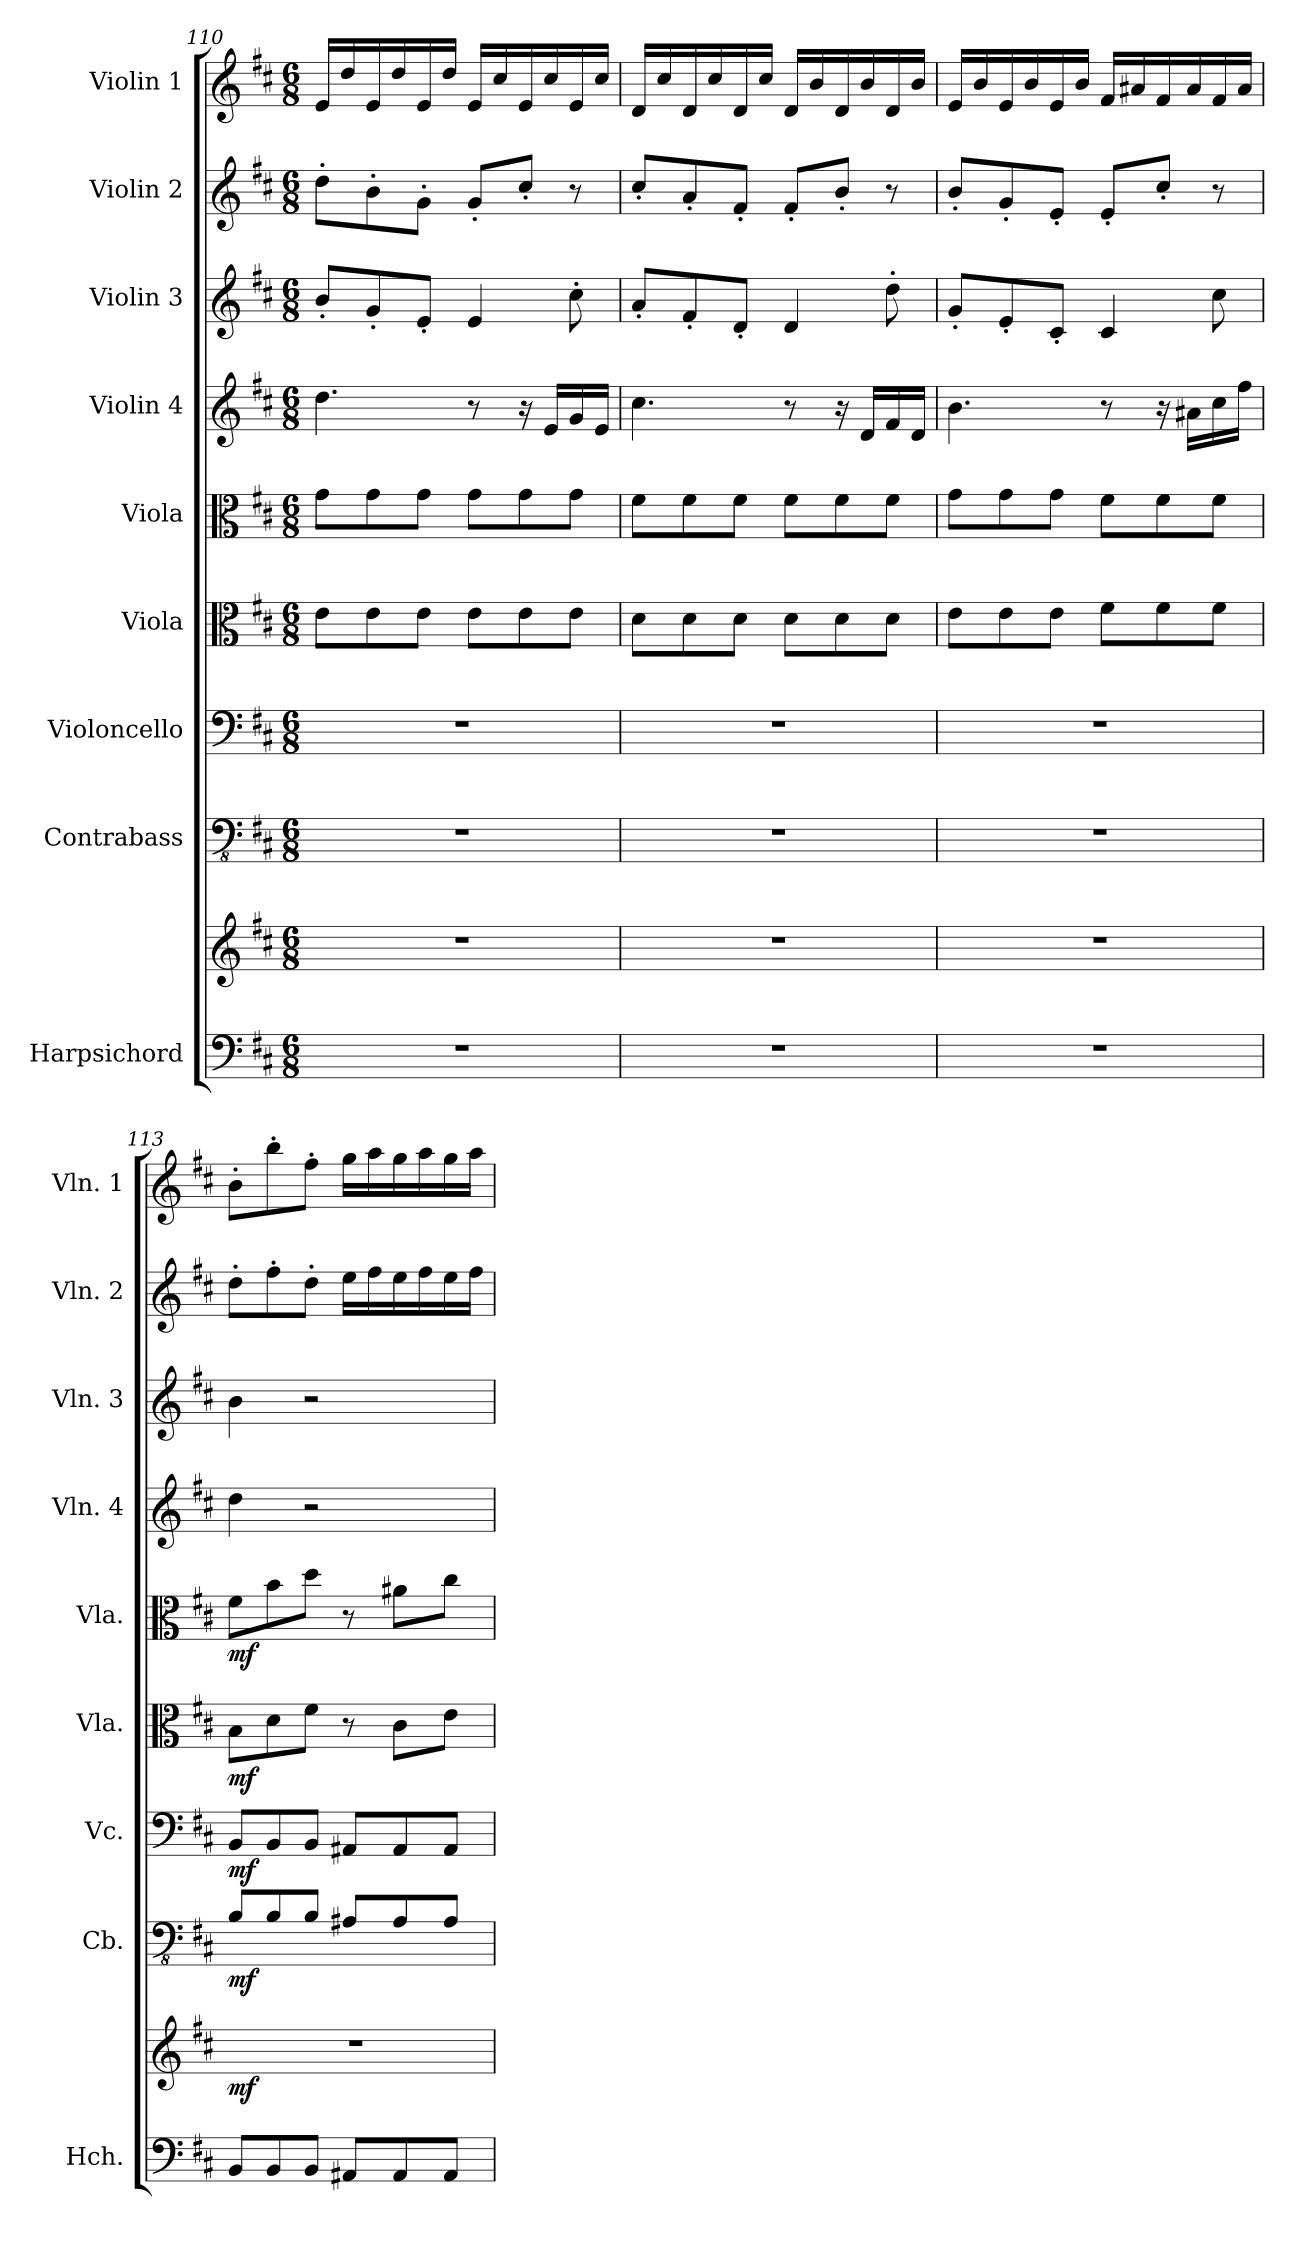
**kern	**kern	**dynam	**kern	**dynam	**kern	**dynam	**kern	**dynam	**kern	**dynam	**kern	**kern	**kern	**kern
*part9	*part9	*part9	*part8	*part8	*part7	*part7	*part6	*part6	*part5	*part5	*part4	*part3	*part2	*part1
*staff10	*staff9	*staff9/10	*staff8	*staff8	*staff7	*staff7	*staff6	*staff6	*staff5	*staff5	*staff4	*staff3	*staff2	*staff1
*I"Harpsichord	*	*	*I"Contrabass	*	*I"Violoncello	*	*I"Viola	*	*I"Viola	*	*I"Violin 4	*I"Violin 3	*I"Violin 2	*I"Violin 1
*I'Hch.	*	*	*I'Cb.	*	*I'Vc.	*	*I'Vla.	*	*I'Vla.	*	*I'Vln. 4	*I'Vln. 3	*I'Vln. 2	*I'Vln. 1
!!LO:PB:g=z
*clefF4	*clefG2	*	*clefFv4	*	*clefF4	*	*clefC3	*	*clefC3	*	*clefG2	*clefG2	*clefG2	*clefG2
*	*	*	*ITrd7c12	*	*	*	*	*	*	*	*	*	*	*
*k[f#c#]	*k[f#c#]	*	*k[f#c#]	*	*k[f#c#]	*	*k[f#c#]	*	*k[f#c#]	*	*k[f#c#]	*k[f#c#]	*k[f#c#]	*k[f#c#]
*M6/8	*M6/8	*	*M6/8	*	*M6/8	*	*M6/8	*	*M6/8	*	*M6/8	*M6/8	*M6/8	*M6/8
=110	=110	=110	=110	=110	=110	=110	=110	=110	=110	=110	=110	=110	=110	=110
2.r	2.r	.	2.r	.	2.r	.	8e\L	.	8g\L	.	4.dd\	8b'/L	8dd'\L	16e/LL
.	.	.	.	.	.	.	.	.	.	.	.	.	.	16dd/
.	.	.	.	.	.	.	8e\	.	8g\	.	.	8g'/	8b'\	16e/
.	.	.	.	.	.	.	.	.	.	.	.	.	.	16dd/
.	.	.	.	.	.	.	8e\J	.	8g\J	.	.	8e'/J	8g'\J	16e/
.	.	.	.	.	.	.	.	.	.	.	.	.	.	16dd/JJ
.	.	.	.	.	.	.	8e\L	.	8g\L	.	8r	4e/	8g'/L	16e/LL
.	.	.	.	.	.	.	.	.	.	.	.	.	.	16cc#/
.	.	.	.	.	.	.	8e\	.	8g\	.	16r	.	8cc#'/J	16e/
.	.	.	.	.	.	.	.	.	.	.	16e/LL	.	.	16cc#/
.	.	.	.	.	.	.	8e\J	.	8g\J	.	16g/	8cc#'\	8r	16e/
.	.	.	.	.	.	.	.	.	.	.	16e/JJ	.	.	16cc#/JJ
=111	=111	=111	=111	=111	=111	=111	=111	=111	=111	=111	=111	=111	=111	=111
2.r	2.r	.	2.r	.	2.r	.	8d\L	.	8f#\L	.	4.cc#\	8a'/L	8cc#'/L	16d/LL
.	.	.	.	.	.	.	.	.	.	.	.	.	.	16cc#/
.	.	.	.	.	.	.	8d\	.	8f#\	.	.	8f#'/	8a'/	16d/
.	.	.	.	.	.	.	.	.	.	.	.	.	.	16cc#/
.	.	.	.	.	.	.	8d\J	.	8f#\J	.	.	8d'/J	8f#'/J	16d/
.	.	.	.	.	.	.	.	.	.	.	.	.	.	16cc#/JJ
.	.	.	.	.	.	.	8d\L	.	8f#\L	.	8r	4d/	8f#'/L	16d/LL
.	.	.	.	.	.	.	.	.	.	.	.	.	.	16b/
.	.	.	.	.	.	.	8d\	.	8f#\	.	16r	.	8b'/J	16d/
.	.	.	.	.	.	.	.	.	.	.	16d/LL	.	.	16b/
.	.	.	.	.	.	.	8d\J	.	8f#\J	.	16f#/	8dd'\	8r	16d/
.	.	.	.	.	.	.	.	.	.	.	16d/JJ	.	.	16b/JJ
=112	=112	=112	=112	=112	=112	=112	=112	=112	=112	=112	=112	=112	=112	=112
2.r	2.r	.	2.r	.	2.r	.	8e\L	.	8g\L	.	4.b\	8g'/L	8b'/L	16e/LL
.	.	.	.	.	.	.	.	.	.	.	.	.	.	16b/
.	.	.	.	.	.	.	8e\	.	8g\	.	.	8e'/	8g'/	16e/
.	.	.	.	.	.	.	.	.	.	.	.	.	.	16b/
.	.	.	.	.	.	.	8e\J	.	8g\J	.	.	8c#'/J	8e'/J	16e/
.	.	.	.	.	.	.	.	.	.	.	.	.	.	16b/JJ
.	.	.	.	.	.	.	8f#\L	.	8f#\L	.	8r	4c#/	8e'/L	16f#/LL
.	.	.	.	.	.	.	.	.	.	.	.	.	.	16a#X/
.	.	.	.	.	.	.	8f#\	.	8f#\	.	16r	.	8cc#'/J	16f#/
.	.	.	.	.	.	.	.	.	.	.	16a#X\LL	.	.	16a#/
.	.	.	.	.	.	.	8f#\J	.	8f#\J	.	16cc#\	8cc#\	8r	16f#/
.	.	.	.	.	.	.	.	.	.	.	16ff#\JJ	.	.	16a#/JJ
=113	=113	=113	=113	=113	=113	=113	=113	=113	=113	=113	=113	=113	=113	=113
!	!	!LO:DY:b	!	!LO:DY:b	!	!LO:DY:b	!	!LO:DY:b	!	!LO:DY:b	!	!	!	!
8BB/L	2.r	mf	8BBB/L	mf	8BB/L	mf	8B\L	mf	8f#\L	mf	4dd\	4b\	8dd'\L	8b'\L
8BB/	.	.	8BBB/	.	8BB/	.	8d\	.	8b\	.	.	.	8ff#'\	8bb'\
8BB/J	.	.	8BBB/J	.	8BB/J	.	8f#\J	.	8dd\J	.	2r	2r	8dd'\J	8ff#'\J
8AA#X/L	.	.	8AAA#X/L	.	8AA#X/L	.	8r	.	8r	.	.	.	16ee\LL	16gg\LL
.	.	.	.	.	.	.	.	.	.	.	.	.	16ff#\	16aa\
8AA#/	.	.	8AAA#/	.	8AA#/	.	8c#\L	.	8a#X\L	.	.	.	16ee\	16gg\
.	.	.	.	.	.	.	.	.	.	.	.	.	16ff#\	16aa\
8AA#/J	.	.	8AAA#/J	.	8AA#/J	.	8e\J	.	8cc#\J	.	.	.	16ee\	16gg\
.	.	.	.	.	.	.	.	.	.	.	.	.	16ff#\JJ	16aa\JJ
=	=	=	=	=	=	=	=	=	=	=	=	=	=	=
*-	*-	*-	*-	*-	*-	*-	*-	*-	*-	*-	*-	*-	*-	*-
